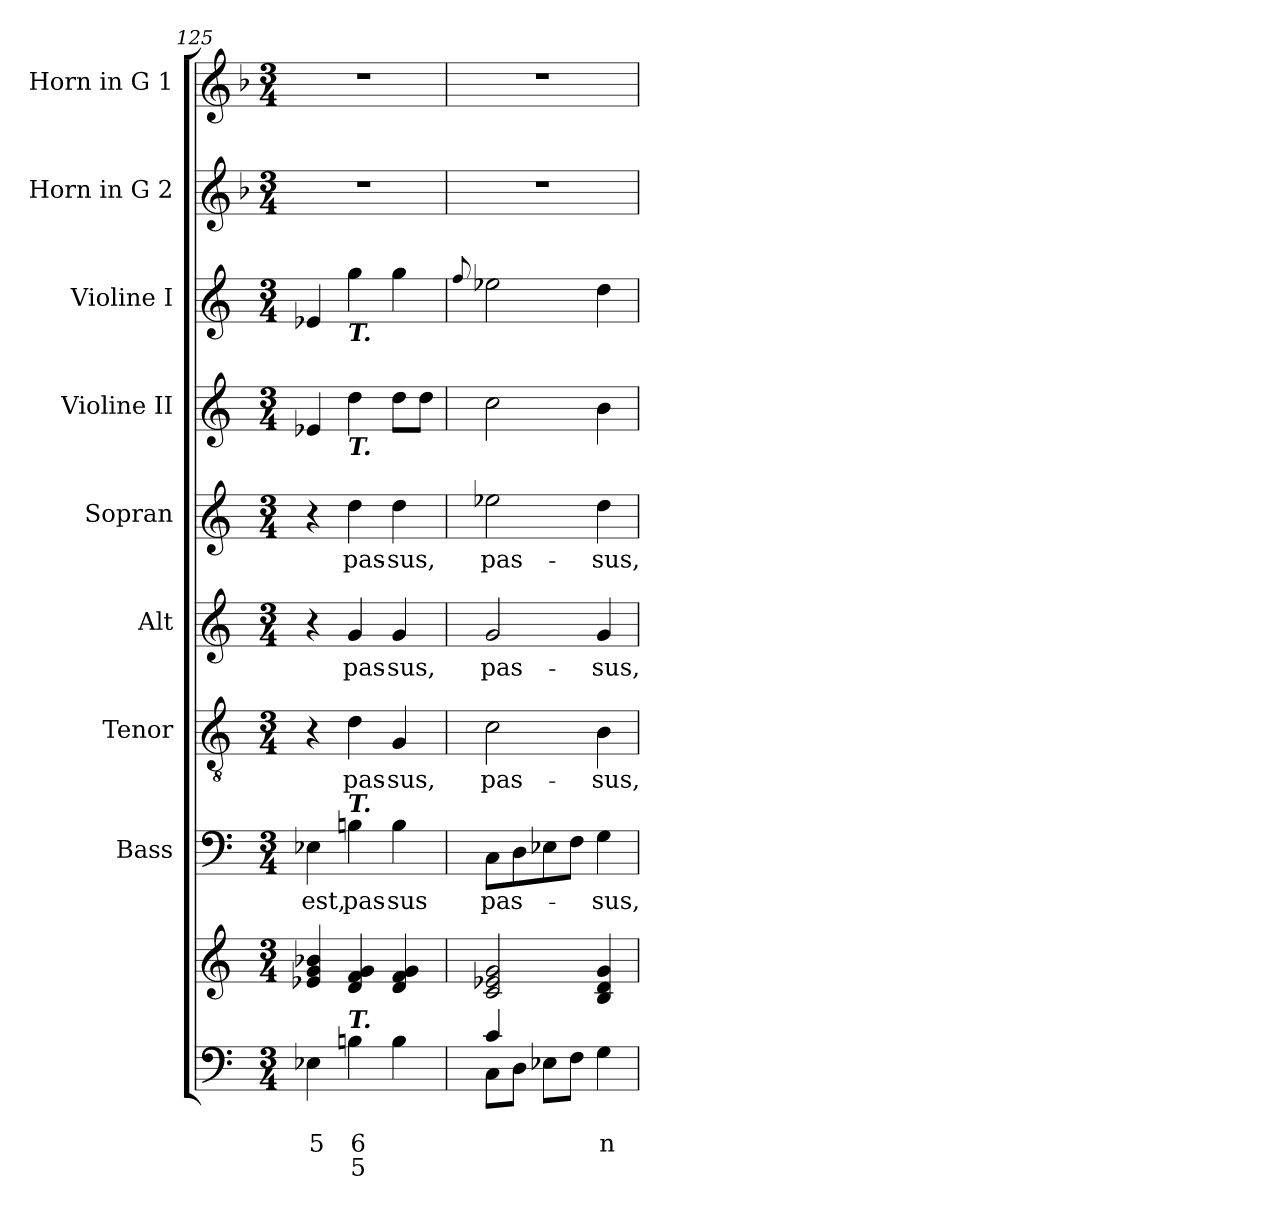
**kern	**text	**text	**text	**kern	**kern	**text	**kern	**text	**kern	**text	**kern	**text	**kern	**kern	**kern	**kern
*part9	*part9	*part9	*part9	*part9	*part8	*part8	*part7	*part7	*part6	*part6	*part5	*part5	*part4	*part3	*part2	*part1
*staff10	*staff10	*staff10	*staff10	*staff9	*staff8	*staff8	*staff7	*staff7	*staff6	*staff6	*staff5	*staff5	*staff4	*staff3	*staff2	*staff1
*	*	*	*	*	*I"Bass	*	*I"Tenor	*	*I"Alt	*	*I"Sopran	*	*I"Violine II	*I"Violine I	*I"Horn in G 2	*I"Horn in G 1
*	*	*	*	*	*I'B.	*	*I'T.	*	*I'A.	*	*I'S.	*	*I'Vl. II	*I'Vl. I	*	*
*clefF4	*	*	*	*clefG2	*clefF4	*	*clefGv2	*	*clefG2	*	*clefG2	*	*clefG2	*clefG2	*clefG2	*clefG2
*	*	*	*	*	*	*	*	*	*	*	*	*	*	*	*ITrd3c5	*ITrd3c5
*k[]	*	*	*	*k[]	*k[]	*	*k[]	*	*k[]	*	*k[]	*	*k[]	*k[]	*k[]	*k[]
*C:	*	*	*	*C:	*C:	*	*C:	*	*C:	*	*C:	*	*C:	*C:	*C:	*C:
*M3/4	*	*	*	*M3/4	*M3/4	*	*M3/4	*	*M3/4	*	*M3/4	*	*M3/4	*M3/4	*M3/4	*M3/4
=125	=125	=125	=125	=125	=125	=125	=125	=125	=125	=125	=125	=125	=125	=125	=125	=125
!	!	!LO:LY:b	!	!	!	!LO:LY:b	!	!	!	!	!	!	!	!	!	!
4E-X\	.	5	.	4e-X/ 4g/ 4b-X/	4E-X\	est,	4r	.	4r	.	4r	.	4e-X/	4e-X/	2.r	2.r
!	!	!	!	!	!	!	!	!	!	!	!	!	!	!LO:TX:b:Bi:t=T.	!	!
!	!	!	!	!	!	!	!	!	!	!	!	!	!LO:TX:b:Bi:t=T.	!	!	!
!	!	!	!	!	!LO:TX:a:Bi:t=T.	!	!	!	!	!	!	!	!	!	!	!
!LO:TX:a:Bi:t=T.	!	!	!	!	!	!	!	!	!	!	!	!	!	!	!	!
!	!	!LO:LY:b	!LO:LY:b	!	!	!LO:LY:b	!	!LO:LY:b	!	!LO:LY:b	!	!LO:LY:b	!	!	!	!
4Bn\	.	6	5	4d/ 4f/ 4g/	4Bn\	pas-	4d\	pas-	4g/	pas-	4dd\	pas-	4dd\	4gg\	.	.
!	!	!	!	!	!	!LO:LY:b	!	!LO:LY:b	!	!LO:LY:b	!	!LO:LY:b	!	!	!	!
4B\	.	.	.	4d/ 4f/ 4g/	4B\	-sus	4G/	-sus,	4g/	-sus,	4dd\	-sus,	8dd\L	4gg\	.	.
.	.	.	.	.	.	.	.	.	.	.	.	.	8dd\J	.	.	.
=126	=126	=126	=126	=126	=126	=126	=126	=126	=126	=126	=126	=126	=126	=126	=126	=126
.	.	.	.	.	.	.	.	.	.	.	.	.	.	8qqff/	.	.
*^	*	*	*	*	*	*	*	*	*	*	*	*	*	*	*	*
!	!	!	!	!	!	!	!LO:LY:b	!	!LO:LY:b	!	!LO:LY:b	!	!LO:LY:b	!	!	!	!
4c/	8C\L	.	.	.	2c/ 2e-X/ 2g/	8C\L	pas-	2c\	pas-	2g/	pas-	2ee-X\	pas-	2cc\	2ee-X\	2.r	2.r
.	8D\J	.	.	.	.	8D\	.	.	.	.	.	.	.	.	.	.	.
4ryy	8E-X\L	.	.	.	.	8E-X\	.	.	.	.	.	.	.	.	.	.	.
.	8F\J	.	.	.	.	8F\J	.	.	.	.	.	.	.	.	.	.	.
!	!	!	!LO:LY:b	!	!	!	!LO:LY:b	!	!LO:LY:b	!	!LO:LY:b	!	!LO:LY:b	!	!	!	!
4G\	4rEEyy	.	n	.	4B/ 4d/ 4g/	4G\	-sus,	4B\	-sus,	4g/	-sus,	4dd\	-sus,	4b\	4dd\	.	.
*v	*v	*	*	*	*	*	*	*	*	*	*	*	*	*	*	*	*
=	=	=	=	=	=	=	=	=	=	=	=	=	=	=	=	=
*-	*-	*-	*-	*-	*-	*-	*-	*-	*-	*-	*-	*-	*-	*-	*-	*-
